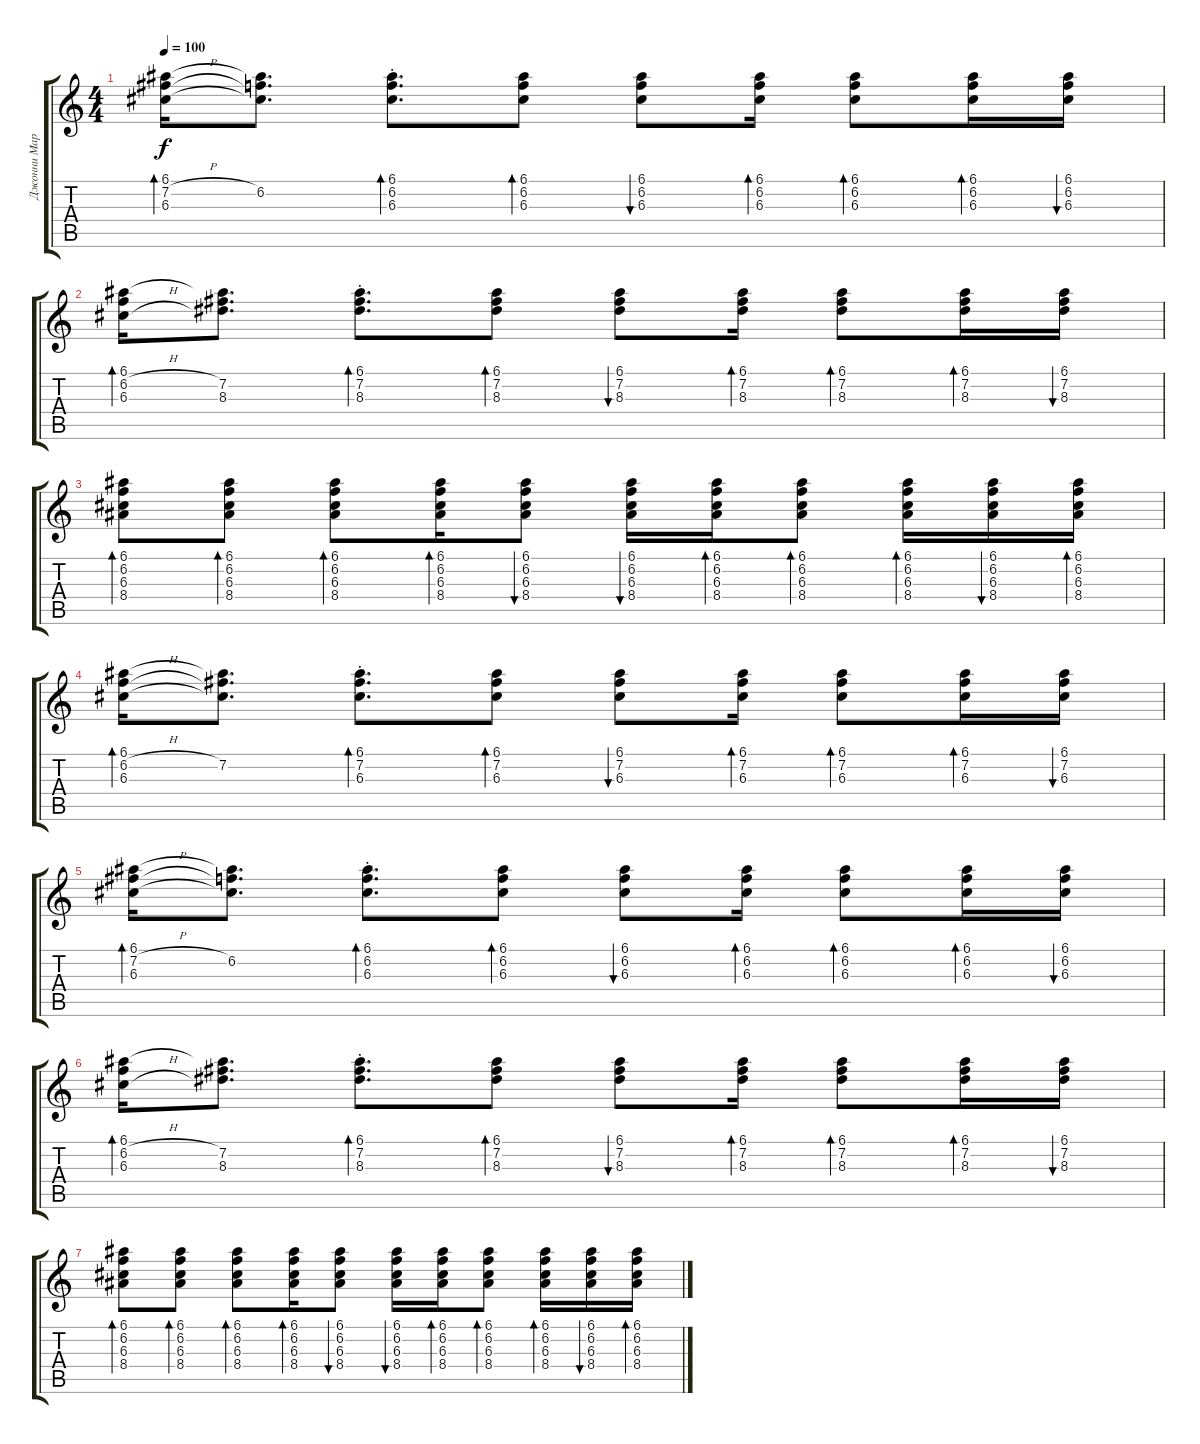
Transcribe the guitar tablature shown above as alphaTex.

\track ("Джонни Марр" "Джонни Мар") {instrument electricguitarclean}
\staff {score tabs}
\tuning (E4 B3 G3 D3 A2 E2) {hide}
\ts (4 4)
\tempo 100
\clef g2
\ks c
(6.1 7.2{h} 6.3).16{bd 60 dy f} (6.1{t} 6.2 6.3{t}).8{d} (6.1{st} 6.2{st} 6.3{st}).8{d bd 60} (6.1 6.2 6.3).8{bd 60} (6.1 6.2 6.3).8{bu 60} (6.1 6.2 6.3).16{bd 60} (6.1 6.2 6.3).8{bd 60} (6.1 6.2 6.3).16{bd 60} (6.1 6.2 6.3).16{bu 60} |
(6.1 6.2{h} 6.3{h}).16{bd 60} (6.1{t} 7.2 8.3).8{d} (6.1{st} 7.2{st} 8.3{st}).8{d bd 60} (6.1 7.2 8.3).8{bd 60} (6.1 7.2 8.3).8{bu 60} (6.1 7.2 8.3).16{bd 60} (6.1 7.2 8.3).8{bd 60} (6.1 7.2 8.3).16{bd 60} (6.1 7.2 8.3).16{bu 60} |
(6.1 6.2 6.3 8.4).8{bd 60} (6.1 6.2 6.3 8.4).8{bd 60} (6.1 6.2 6.3 8.4).8{bd 60} (6.1 6.2 6.3 8.4).16{bd 60} (6.1 6.2 6.3 8.4).8{bu 60} (6.1 6.2 6.3 8.4).16{bu 60} (6.1 6.2 6.3 8.4).16{bd 60} (6.1 6.2 6.3 8.4).8{bd 60} (6.1 6.2 6.3 8.4).16{bd 60} (6.1 6.2 6.3 8.4).16{bu 60} (6.1 6.2 6.3 8.4).16{bd 60} |
(6.1 6.2{h} 6.3).16{bd 60} (6.1{t} 7.2 6.3{t}).8{d} (6.1{st} 7.2{st} 6.3{st}).8{d bd 60} (6.1 7.2 6.3).8{bd 60} (6.1 7.2 6.3).8{bu 60} (6.1 7.2 6.3).16{bd 60} (6.1 7.2 6.3).8{bd 60} (6.1 7.2 6.3).16{bd 60} (6.1 7.2 6.3).16{bu 60} |
(6.1 7.2{h} 6.3).16{bd 60} (6.1{t} 6.2 6.3{t}).8{d} (6.1{st} 6.2{st} 6.3{st}).8{d bd 60} (6.1 6.2 6.3).8{bd 60} (6.1 6.2 6.3).8{bu 60} (6.1 6.2 6.3).16{bd 60} (6.1 6.2 6.3).8{bd 60} (6.1 6.2 6.3).16{bd 60} (6.1 6.2 6.3).16{bu 60} |
(6.1 6.2{h} 6.3{h}).16{bd 60} (6.1{t} 7.2 8.3).8{d} (6.1{st} 7.2{st} 8.3{st}).8{d bd 60} (6.1 7.2 8.3).8{bd 60} (6.1 7.2 8.3).8{bu 60} (6.1 7.2 8.3).16{bd 60} (6.1 7.2 8.3).8{bd 60} (6.1 7.2 8.3).16{bd 60} (6.1 7.2 8.3).16{bu 60} |
(6.1 6.2 6.3 8.4).8{bd 60} (6.1 6.2 6.3 8.4).8{bd 60} (6.1 6.2 6.3 8.4).8{bd 60} (6.1 6.2 6.3 8.4).16{bd 60} (6.1 6.2 6.3 8.4).8{bu 60} (6.1 6.2 6.3 8.4).16{bu 60} (6.1 6.2 6.3 8.4).16{bd 60} (6.1 6.2 6.3 8.4).8{bd 60} (6.1 6.2 6.3 8.4).16{bd 60} (6.1 6.2 6.3 8.4).16{bu 60} (6.1 6.2 6.3 8.4).16{bd 60}
